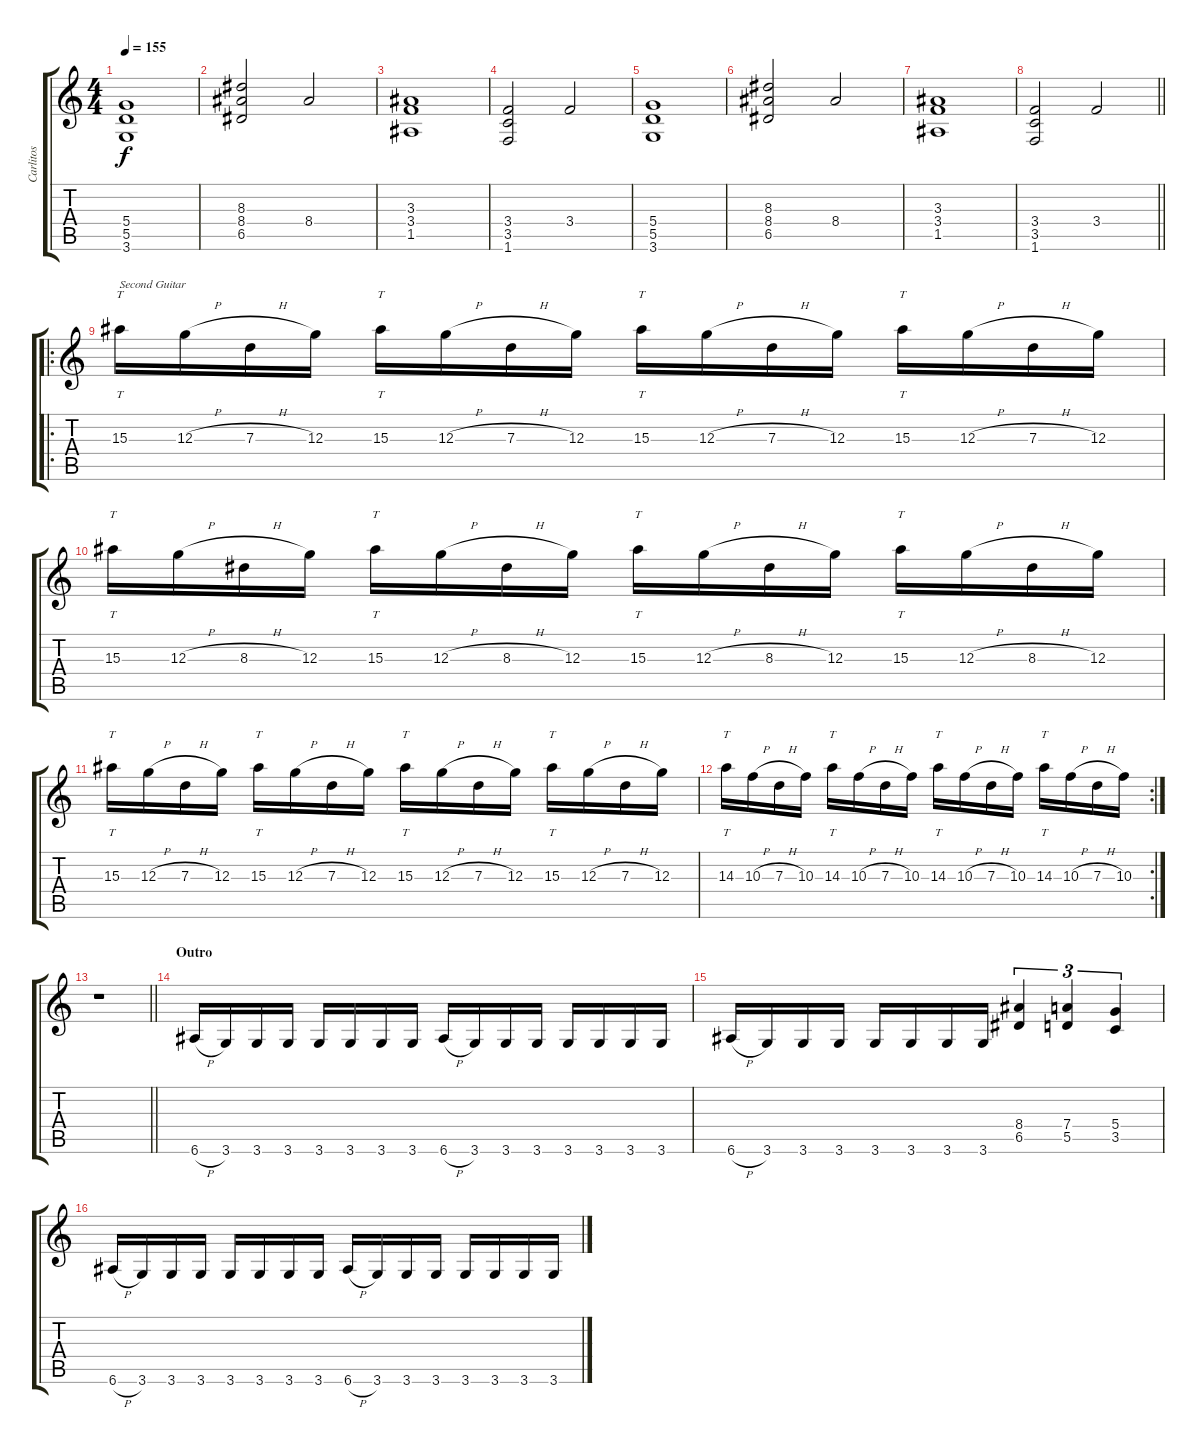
\track ("Carlitos" "Carlitos") {instrument distortionguitar}
\staff {score tabs}
\tuning (E4 B3 G3 D3 A2 E2) {hide}
\ts (4 4)
\tempo 155
\clef g2
\ks c
(5.4 5.5 3.6).1{dy f} |
(8.3 8.4 6.5).2 8.4.2 |
(3.3 3.4 1.5).1 |
(3.4 3.5 1.6).2 3.4.2 |
(5.4 5.5 3.6).1 |
(8.3 8.4 6.5).2 8.4.2 |
(3.3 3.4 1.5).1 |
\barLineRight lightlight
(3.4 3.5 1.6).2 3.4.2 |
\ro
15.3.16{tt txt "Second Guitar"} 12.3{h}.16 7.3{h}.16 12.3.16 15.3.16{tt} 12.3{h}.16 7.3{h}.16 12.3.16 15.3.16{tt} 12.3{h}.16 7.3{h}.16 12.3.16 15.3.16{tt} 12.3{h}.16 7.3{h}.16 12.3.16 |
15.3.16{tt} 12.3{h}.16 8.3{h}.16 12.3.16 15.3.16{tt} 12.3{h}.16 8.3{h}.16 12.3.16 15.3.16{tt} 12.3{h}.16 8.3{h}.16 12.3.16 15.3.16{tt} 12.3{h}.16 8.3{h}.16 12.3.16 |
15.3.16{tt} 12.3{h}.16 7.3{h}.16 12.3.16 15.3.16{tt} 12.3{h}.16 7.3{h}.16 12.3.16 15.3.16{tt} 12.3{h}.16 7.3{h}.16 12.3.16 15.3.16{tt} 12.3{h}.16 7.3{h}.16 12.3.16 |
\rc 2
14.3.16{tt} 10.3{h}.16 7.3{h}.16 10.3.16 14.3.16{tt} 10.3{h}.16 7.3{h}.16 10.3.16 14.3.16{tt} 10.3{h}.16 7.3{h}.16 10.3.16 14.3.16{tt} 10.3{h}.16 7.3{h}.16 10.3.16 |
\barLineRight lightlight
r.1 |
\section ("" "Outro")
6.6{h}.16 3.6.16 3.6.16 3.6.16 3.6.16 3.6.16 3.6.16 3.6.16 6.6{h}.16 3.6.16 3.6.16 3.6.16 3.6.16 3.6.16 3.6.16 3.6.16 |
6.6{h}.16 3.6.16 3.6.16 3.6.16 3.6.16 3.6.16 3.6.16 3.6.16 (8.4 6.5).4{tu (3 2)} (7.4 5.5).4{tu (3 2)} (5.4 3.5).4{tu (3 2)} |
6.6{h}.16 3.6.16 3.6.16 3.6.16 3.6.16 3.6.16 3.6.16 3.6.16 6.6{h}.16 3.6.16 3.6.16 3.6.16 3.6.16 3.6.16 3.6.16 3.6.16
